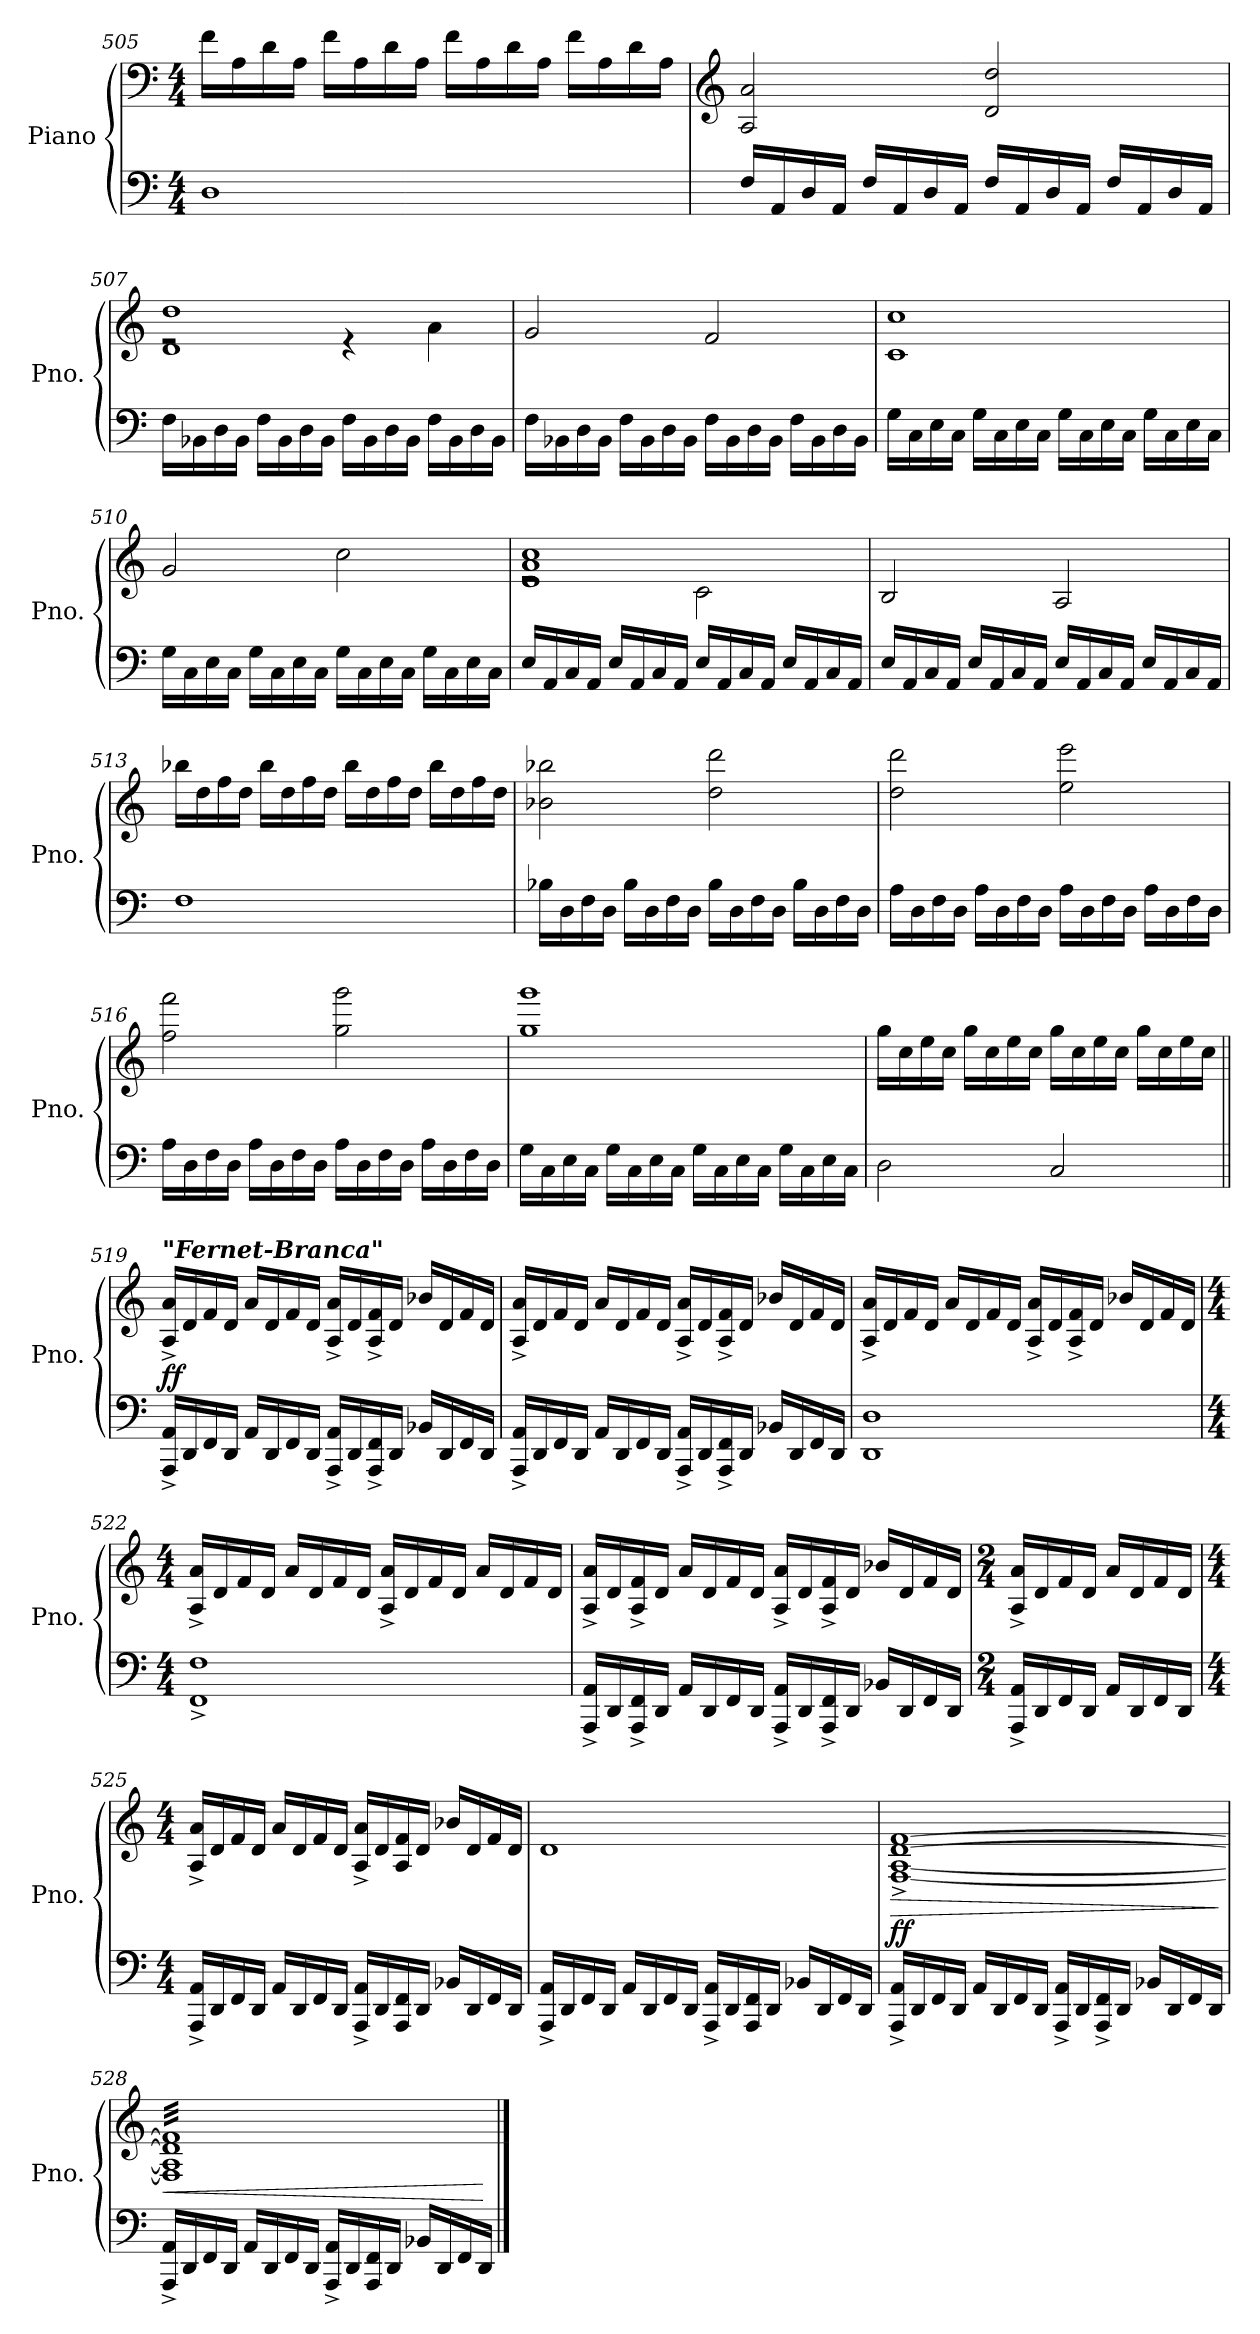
**kern	**kern	**dynam
*part1	*part1	*part1
*staff2	*staff1	*staff1/2
*I"Piano	*	*
*I'Pno.	*	*
!!LO:LB:g=z
*clefF4	*clefF4	*
*k[]	*k[]	*
*M4/4	*M4/4	*
=505	=505	=505
1D	16f\LL	.
.	16A\	.
.	16d\	.
.	16A\JJ	.
.	16f\LL	.
.	16A\	.
.	16d\	.
.	16A\JJ	.
.	16f\LL	.
.	16A\	.
.	16d\	.
.	16A\JJ	.
.	16f\LL	.
.	16A\	.
.	16d\	.
.	16A\JJ	.
=506	=506	=506
*	*clefG2	*
16F/LL	2A/ 2a/	.
16AA/	.	.
16D/	.	.
16AA/JJ	.	.
16F/LL	.	.
16AA/	.	.
16D/	.	.
16AA/JJ	.	.
16F/LL	2d/ 2dd/	.
16AA/	.	.
16D/	.	.
16AA/JJ	.	.
16F/LL	.	.
16AA/	.	.
16D/	.	.
16AA/JJ	.	.
=507	=507	=507
*	*^	*
16F\LL	1d 1dd	2re	.
16BB-X\	.	.	.
16D\	.	.	.
16BB-\JJ	.	.	.
16F\LL	.	.	.
16BB-\	.	.	.
16D\	.	.	.
16BB-\JJ	.	.	.
16F\LL	.	4re	.
16BB-\	.	.	.
16D\	.	.	.
16BB-\JJ	.	.	.
16F\LL	.	4a\	.
16BB-\	.	.	.
16D\	.	.	.
16BB-\JJ	.	.	.
*	*v	*v	*
=508	=508	=508
16F\LL	2g/	.
16BB-X\	.	.
16D\	.	.
16BB-\JJ	.	.
16F\LL	.	.
16BB-\	.	.
16D\	.	.
16BB-\JJ	.	.
16F\LL	2f/	.
16BB-\	.	.
16D\	.	.
16BB-\JJ	.	.
16F\LL	.	.
16BB-\	.	.
16D\	.	.
16BB-\JJ	.	.
!!LO:PB:g=z
=509	=509	=509
16G\LL	1c 1cc	.
16C\	.	.
16E\	.	.
16C\JJ	.	.
16G\LL	.	.
16C\	.	.
16E\	.	.
16C\JJ	.	.
16G\LL	.	.
16C\	.	.
16E\	.	.
16C\JJ	.	.
16G\LL	.	.
16C\	.	.
16E\	.	.
16C\JJ	.	.
=510	=510	=510
16G\LL	2g/	.
16C\	.	.
16E\	.	.
16C\JJ	.	.
16G\LL	.	.
16C\	.	.
16E\	.	.
16C\JJ	.	.
16G\LL	2cc\	.
16C\	.	.
16E\	.	.
16C\JJ	.	.
16G\LL	.	.
16C\	.	.
16E\	.	.
16C\JJ	.	.
=511	=511	=511
*	*^	*
16E/LL	1e 1a 1cc	2re	.
16AA/	.	.	.
16C/	.	.	.
16AA/JJ	.	.	.
16E/LL	.	.	.
16AA/	.	.	.
16C/	.	.	.
16AA/JJ	.	.	.
16E/LL	.	2c\	.
16AA/	.	.	.
16C/	.	.	.
16AA/JJ	.	.	.
16E/LL	.	.	.
16AA/	.	.	.
16C/	.	.	.
16AA/JJ	.	.	.
*	*v	*v	*
=512	=512	=512
16E/LL	2B/	.
16AA/	.	.
16C/	.	.
16AA/JJ	.	.
16E/LL	.	.
16AA/	.	.
16C/	.	.
16AA/JJ	.	.
16E/LL	2A/	.
16AA/	.	.
16C/	.	.
16AA/JJ	.	.
16E/LL	.	.
16AA/	.	.
16C/	.	.
16AA/JJ	.	.
!!LO:LB:g=z
=513	=513	=513
1F	16bb-X\LL	.
.	16dd\	.
.	16ff\	.
.	16dd\JJ	.
.	16bb-\LL	.
.	16dd\	.
.	16ff\	.
.	16dd\JJ	.
.	16bb-\LL	.
.	16dd\	.
.	16ff\	.
.	16dd\JJ	.
.	16bb-\LL	.
.	16dd\	.
.	16ff\	.
.	16dd\JJ	.
=514	=514	=514
16B-X\LL	2b-X\ 2bb-X\	.
16D\	.	.
16F\	.	.
16D\JJ	.	.
16B-\LL	.	.
16D\	.	.
16F\	.	.
16D\JJ	.	.
16B-\LL	2dd\ 2ddd\	.
16D\	.	.
16F\	.	.
16D\JJ	.	.
16B-\LL	.	.
16D\	.	.
16F\	.	.
16D\JJ	.	.
=515	=515	=515
16A\LL	2dd\ 2ddd\	.
16D\	.	.
16F\	.	.
16D\JJ	.	.
16A\LL	.	.
16D\	.	.
16F\	.	.
16D\JJ	.	.
16A\LL	2ee\ 2eee\	.
16D\	.	.
16F\	.	.
16D\JJ	.	.
16A\LL	.	.
16D\	.	.
16F\	.	.
16D\JJ	.	.
=516	=516	=516
16A\LL	2ff\ 2fff\	.
16D\	.	.
16F\	.	.
16D\JJ	.	.
16A\LL	.	.
16D\	.	.
16F\	.	.
16D\JJ	.	.
16A\LL	2gg\ 2ggg\	.
16D\	.	.
16F\	.	.
16D\JJ	.	.
16A\LL	.	.
16D\	.	.
16F\	.	.
16D\JJ	.	.
!!LO:LB:g=z
=517	=517	=517
16G\LL	1gg 1ggg	.
16C\	.	.
16E\	.	.
16C\JJ	.	.
16G\LL	.	.
16C\	.	.
16E\	.	.
16C\JJ	.	.
16G\LL	.	.
16C\	.	.
16E\	.	.
16C\JJ	.	.
16G\LL	.	.
16C\	.	.
16E\	.	.
16C\JJ	.	.
=518	=518	=518
2D\	16gg\LL	.
.	16cc\	.
.	16ee\	.
.	16cc\JJ	.
.	16gg\LL	.
.	16cc\	.
.	16ee\	.
.	16cc\JJ	.
2C/	16gg\LL	.
.	16cc\	.
.	16ee\	.
.	16cc\JJ	.
.	16gg\LL	.
.	16cc\	.
.	16ee\	.
.	16cc\JJ	.
!!LO:LB:g=z
=519||	=519||	=519||
!	!LO:TX:a:Bi:t="Fernet-Branca"	!
!	!	!LO:DY:a=2
16AAA/^ 16AA/^LL	16A/^ 16a/^LL	ff
16DD/	16d/	.
16FF/	16f/	.
16DD/JJ	16d/JJ	.
16AA/LL	16a/LL	.
16DD/	16d/	.
16FF/	16f/	.
16DD/JJ	16d/JJ	.
16AAA/^ 16AA/^LL	16A/^ 16a/^LL	.
16DD/	16d/	.
16AAA/^ 16FF/^	16A/^ 16f/^	.
16DD/JJ	16d/JJ	.
16BB-X/LL	16b-X/LL	.
16DD/	16d/	.
16FF/	16f/	.
16DD/JJ	16d/JJ	.
=520	=520	=520
16AAA/^ 16AA/^LL	16A/^ 16a/^LL	.
16DD/	16d/	.
16FF/	16f/	.
16DD/JJ	16d/JJ	.
16AA/LL	16a/LL	.
16DD/	16d/	.
16FF/	16f/	.
16DD/JJ	16d/JJ	.
16AAA/^ 16AA/^LL	16A/^ 16a/^LL	.
16DD/	16d/	.
16AAA/^ 16FF/^	16A/^ 16f/^	.
16DD/JJ	16d/JJ	.
16BB-X/LL	16b-X/LL	.
16DD/	16d/	.
16FF/	16f/	.
16DD/JJ	16d/JJ	.
=521	=521	=521
1DD 1D	16A/^ 16a/^LL	.
.	16d/	.
.	16f/	.
.	16d/JJ	.
.	16a/LL	.
.	16d/	.
.	16f/	.
.	16d/JJ	.
.	16A/^ 16a/^LL	.
.	16d/	.
.	16A/^ 16f/^	.
.	16d/JJ	.
.	16b-X/LL	.
.	16d/	.
.	16f/	.
.	16d/JJ	.
!!LO:LB:g=z
=522	=522	=522
*M4/4	*M4/4	*
1FF^ 1F^	16A/^ 16a/^LL	.
.	16d/	.
.	16f/	.
.	16d/JJ	.
.	16a/LL	.
.	16d/	.
.	16f/	.
.	16d/JJ	.
.	16A/^ 16a/^LL	.
.	16d/	.
.	16f/	.
.	16d/JJ	.
.	16a/LL	.
.	16d/	.
.	16f/	.
.	16d/JJ	.
=523	=523	=523
16AAA/^ 16AA/^LL	16A/^ 16a/^LL	.
16DD/	16d/	.
16AAA/^ 16FF/^	16A/^ 16f/^	.
16DD/JJ	16d/JJ	.
16AA/LL	16a/LL	.
16DD/	16d/	.
16FF/	16f/	.
16DD/JJ	16d/JJ	.
16AAA/^ 16AA/^LL	16A/^ 16a/^LL	.
16DD/	16d/	.
16AAA/^ 16FF/^	16A/^ 16f/^	.
16DD/JJ	16d/JJ	.
16BB-X/LL	16b-X/LL	.
16DD/	16d/	.
16FF/	16f/	.
16DD/JJ	16d/JJ	.
=524	=524	=524
*M2/4	*M2/4	*
16AAA/^ 16AA/^LL	16A/^ 16a/^LL	.
16DD/	16d/	.
16FF/	16f/	.
16DD/JJ	16d/JJ	.
16AA/LL	16a/LL	.
16DD/	16d/	.
16FF/	16f/	.
16DD/JJ	16d/JJ	.
=525	=525	=525
*M4/4	*M4/4	*
16AAA/^ 16AA/^LL	16A/^ 16a/^LL	.
16DD/	16d/	.
16FF/	16f/	.
16DD/JJ	16d/JJ	.
16AA/LL	16a/LL	.
16DD/	16d/	.
16FF/	16f/	.
16DD/JJ	16d/JJ	.
16AAA/^ 16AA/^LL	16A/^ 16a/^LL	.
16DD/	16d/	.
16AAA/ 16FF/	16A/ 16f/	.
16DD/JJ	16d/JJ	.
16BB-X/LL	16b-X/LL	.
16DD/	16d/	.
16FF/	16f/	.
16DD/JJ	16d/JJ	.
!!LO:LB:g=z
=526	=526	=526
16AAA/^ 16AA/^LL	1d	.
16DD/	.	.
16FF/	.	.
16DD/JJ	.	.
16AA/LL	.	.
16DD/	.	.
16FF/	.	.
16DD/JJ	.	.
16AAA/^ 16AA/^LL	.	.
16DD/	.	.
16AAA/ 16FF/	.	.
16DD/JJ	.	.
16BB-X/LL	.	.
16DD/	.	.
16FF/	.	.
16DD/JJ	.	.
=527	=527	=527
!	!	!LO:HP:b
!	!	!LO:DY:n=1:a=2
16AAA/^ 16AA/^LL	[1F^ [1A^ [1d^ [1f^	> ff
16DD/	.	.
16FF/	.	.
16DD/JJ	.	.
16AA/LL	.	.
16DD/	.	.
16FF/	.	.
16DD/JJ	.	.
16AAA/^ 16AA/^LL	.	.
16DD/	.	.
16AAA/^ 16FF/^	.	.
16DD/JJ	.	.
16BB-X/LL	.	.
16DD/	.	.
16FF/	.	.
16DD/JJ	.	.
.	.	]
=528	=528	=528
!	!	!LO:HP:b
*	*tremolo	*
16AAA/^ 16AA/^LL	32F] 32A] 32d] 32f]LLL	<
.	32F 32A 32d 32f	.
16DD/	32F 32A 32d 32f	.
.	32F 32A 32d 32f	.
16FF/	32F 32A 32d 32f	.
.	32F 32A 32d 32f	.
16DD/JJ	32F 32A 32d 32f	.
.	32F 32A 32d 32f	.
16AA/LL	32F 32A 32d 32f	.
.	32F 32A 32d 32f	.
16DD/	32F 32A 32d 32f	.
.	32F 32A 32d 32f	.
16FF/	32F 32A 32d 32f	.
.	32F 32A 32d 32f	.
16DD/JJ	32F 32A 32d 32f	.
.	32F 32A 32d 32f	.
16AAA/^ 16AA/^LL	32F 32A 32d 32f	.
.	32F 32A 32d 32f	.
16DD/	32F 32A 32d 32f	.
.	32F 32A 32d 32f	.
16AAA/ 16FF/	32F 32A 32d 32f	.
.	32F 32A 32d 32f	.
16DD/JJ	32F 32A 32d 32f	.
.	32F 32A 32d 32f	.
16BB-X/LL	32F 32A 32d 32f	.
.	32F 32A 32d 32f	.
16DD/	32F 32A 32d 32f	.
.	32F 32A 32d 32f	.
16FF/	32F 32A 32d 32f	.
.	32F 32A 32d 32f	.
16DD/JJ	32F 32A 32d 32f	.
.	32F 32A 32d 32fJJJ	.
*	*Xtremolo	*
.	.	[
==	==	==
*-	*-	*-
